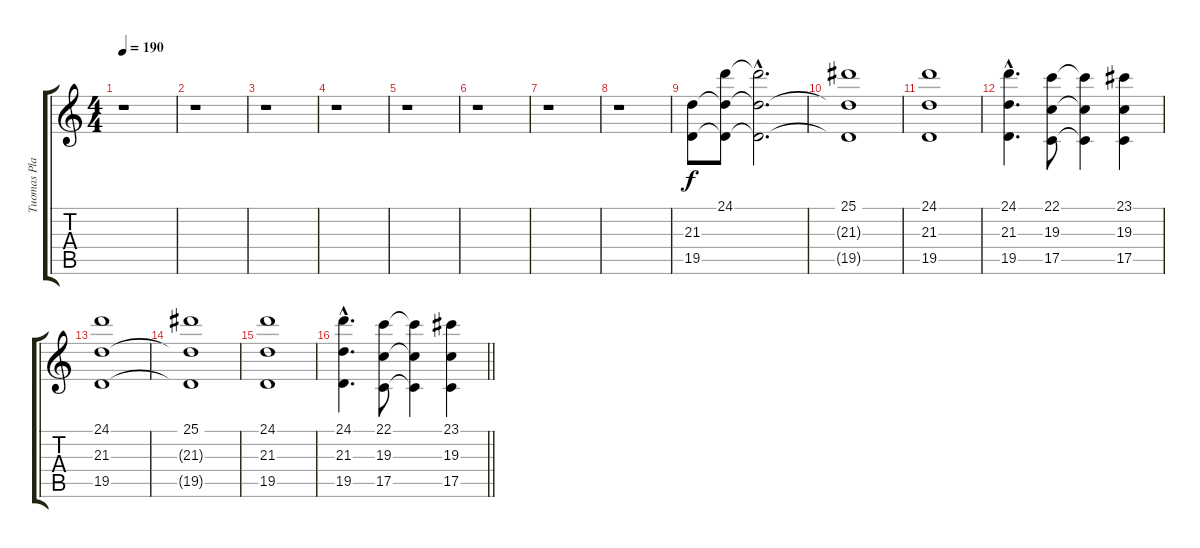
\track ("Tuomas Planman" "Tuomas Pla") {instrument stringensemble1}
\staff {score tabs}
\tuning (D4 A3 F3 C3 G2 D2) {hide}
\ts (4 4)
\tempo 190
\clef g2
\ks c
r.1{dy f} |
r.1 |
r.1 |
r.1 |
r.1 |
r.1 |
r.1 |
r.1 |
(21.3 19.5).8 (24.1 21.3{t} 19.5{t}).8 (24.1{hac t} 21.3{hac t} 19.5{hac t}).2{d} |
(25.1 21.3{t} 19.5{t}).1 |
(24.1 21.3 19.5).1 |
(24.1{hac} 21.3{hac} 19.5{hac}).4{d} (22.1 19.3 17.5).8 (22.1{t} 19.3{t} 17.5{t}).4 (23.1 19.3 17.5).4 |
(24.1 21.3 19.5).1 |
(25.1 21.3{t} 19.5{t}).1 |
(24.1 21.3 19.5).1 |
\barLineRight lightlight
(24.1{hac} 21.3{hac} 19.5{hac}).4{d} (22.1 19.3 17.5).8 (22.1{t} 19.3{t} 17.5{t}).4 (23.1 19.3 17.5).4
